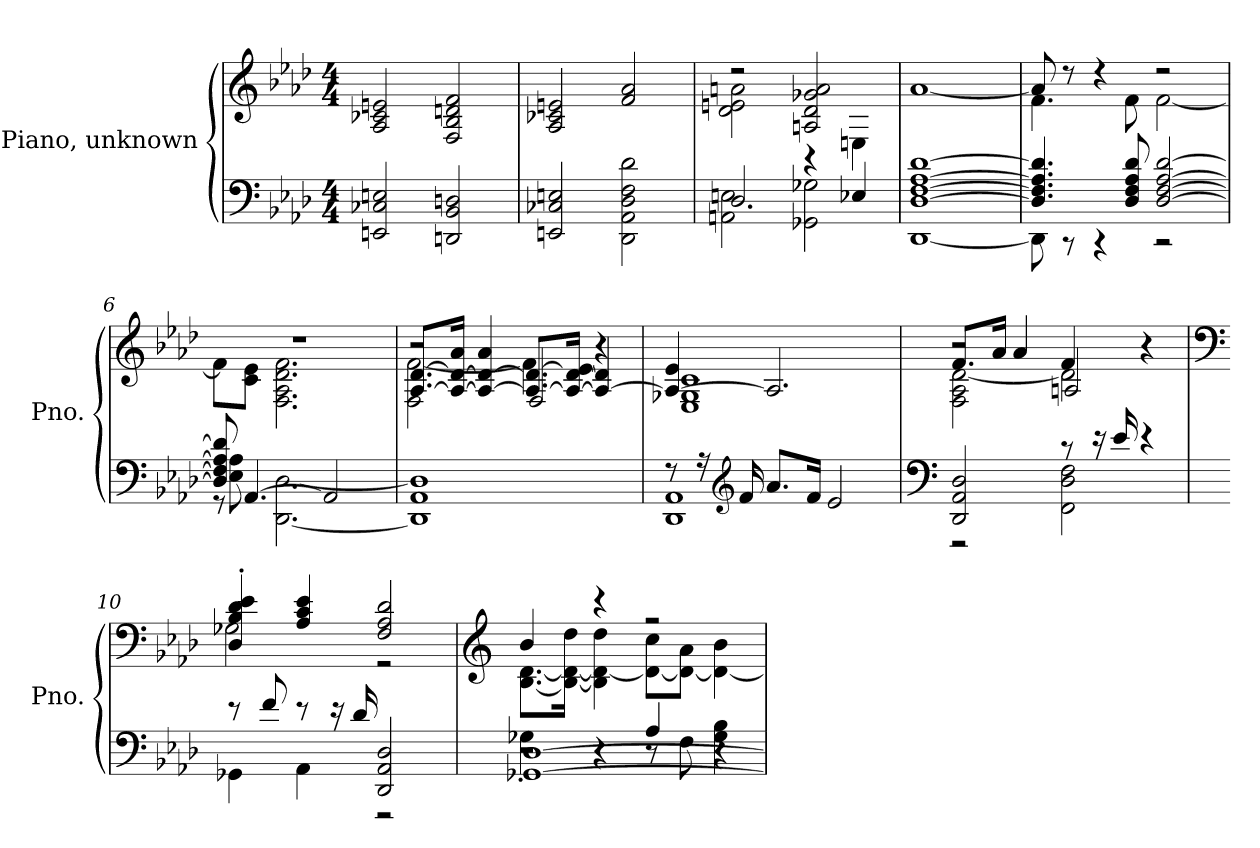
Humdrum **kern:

**kern	**kern
*part1	*part1
*staff2	*staff1
*I"Piano, unknown	*
*I'Pno.	*
*clefF4	*clefG2
*k[b-e-a-d-]	*k[b-e-a-d-]
*M4/4	*M4/4
*MM120	*MM120
=1	=1
2EEn/ 2C-X/ 2En/	2A-/ 2c-X/ 2en/
2DDn/ 2BB-/ 2Dn/	2F/ 2B-/ 2dn/ 2f/
=2	=2
2EEn/ 2C-X/ 2En/	2A-/ 2c-X/ 2en/
2DD-\ 2AA-\ 2D-\ 2F\ 2d-\	2f/ 2a-/
=3	=3
*^	*^
2.D-/	2AAn\ 2En\	2r	2d-\ 2en\ 2an\
.	2GG-X\ 2G-X\	2An/ 2d-/ 2g-X/ 2a/	4r
4E-X/	.	.	4En\
*	*	*v	*v
=4	=4	=4
[1D- [1F [1A- [1d-	[1DD-	[1a-
=5	=5	=5
*	*	*^
4.D-/] 4.F/] 4.A-/] 4.d-/]	8DD-\]	8a-/]	4.f\
.	8r	8r	.
.	4r	4r	.
8D-/ 8F/ 8A-/ 8d-/	.	.	8f\
[2D-/ [2F/ [2A-/ [2d-/	2r	2r	[2f\
=6	=6	=6	=6
8D-/] 8F/] 8A-/] 8d-/]	8r	1r	8f\L]
[4.AA-/	8E-\ 8A-\	.	8c\ 8e-\J
.	[2.DD-\ [2.D-\	.	2.F\ 2.A-\ 2.d-\ 2.f\
2AA-/]	.	.	.
!!LO:LB:g=z
=7	=7	=7	=7
*	*	*	*^
1AA-	1DD-] 1D-]	[8.A-/ [8.d-/L	2F\ [2f\	2r
.	.	16A-/_ 16d-/_ 16a-/Jk	.	.
.	.	4A-/_ 4d-/_ 4a-/	.	.
.	.	8.A-/_ 8.d-/_L	4f\]	2F/
.	.	16A-/_ 16d-/_ 16e-/Jk	.	.
.	.	4A-/_ 4d-/]	4r	.
*	*	*	*v	*v
=8	=8	=8	=8
8r	1DD- 1AA-	4A-/_ 4e-/	1E- 1G-X 1c
16r	.	.	.
*clefG2	*	*	*
16f/	.	.	.
8.a-/L	.	2.A-/]	.
16f/Jk	.	.	.
2e-/	.	.	.
*	*	*v	*v
=9	=9	=9
*clefF4	*	*
*	*	*^
*	*	*	*^
2DD-/ 2AA-/ 2D-/	2r	8.f/L	2F\ 2A-\ [2d-\	2r
.	.	16a-/Jk	.	.
.	.	4a-/	.	.
8r	2FF\ 2D-\ 2F\	4f/	2d-\]	2An/
16r	.	.	.	.
16e-/	.	.	.	.
4r	.	4r	.	.
*	*	*v	*v	*v
=10	=10	=10
*	*	*clefF4
*	*	*^
8r	4GG-X\	4D-/' 4B-/' 4d-/' 4e-/'	2G-X\
8f/	.	.	.
8r	4AA-\	4A-/ 4c/ 4e-/	.
16r	.	.	.
16d-/	.	.	.
2DD-/ 2AA-/ 2D-/	2r	2F/ 2A-/ 2d-/	2r
*v	*v	*	*
!!LO:LB:g=z	!!
=11	=11	=11
*	*clefG2	*
*^	*	*
*	*^	*	*
2r	4G-X'\	[1GG-X [1D-	4b-/	[8.B-\ [8.d-\L
.	.	.	.	16B-\_ 16d-\_ 16dd-\Jk
.	4r	.	4r	4B-\] 4d-\_ 4dd-\
4A-/	8r	.	2r	8d-\_ 8cc\L
.	8F\	.	.	8d-\_ 8a-\J
4r	4G-\ 4B-\	.	.	4d-\_ 4b-\
*v	*v	*v	*	*
*	*v	*v
=	=
*-	*-
